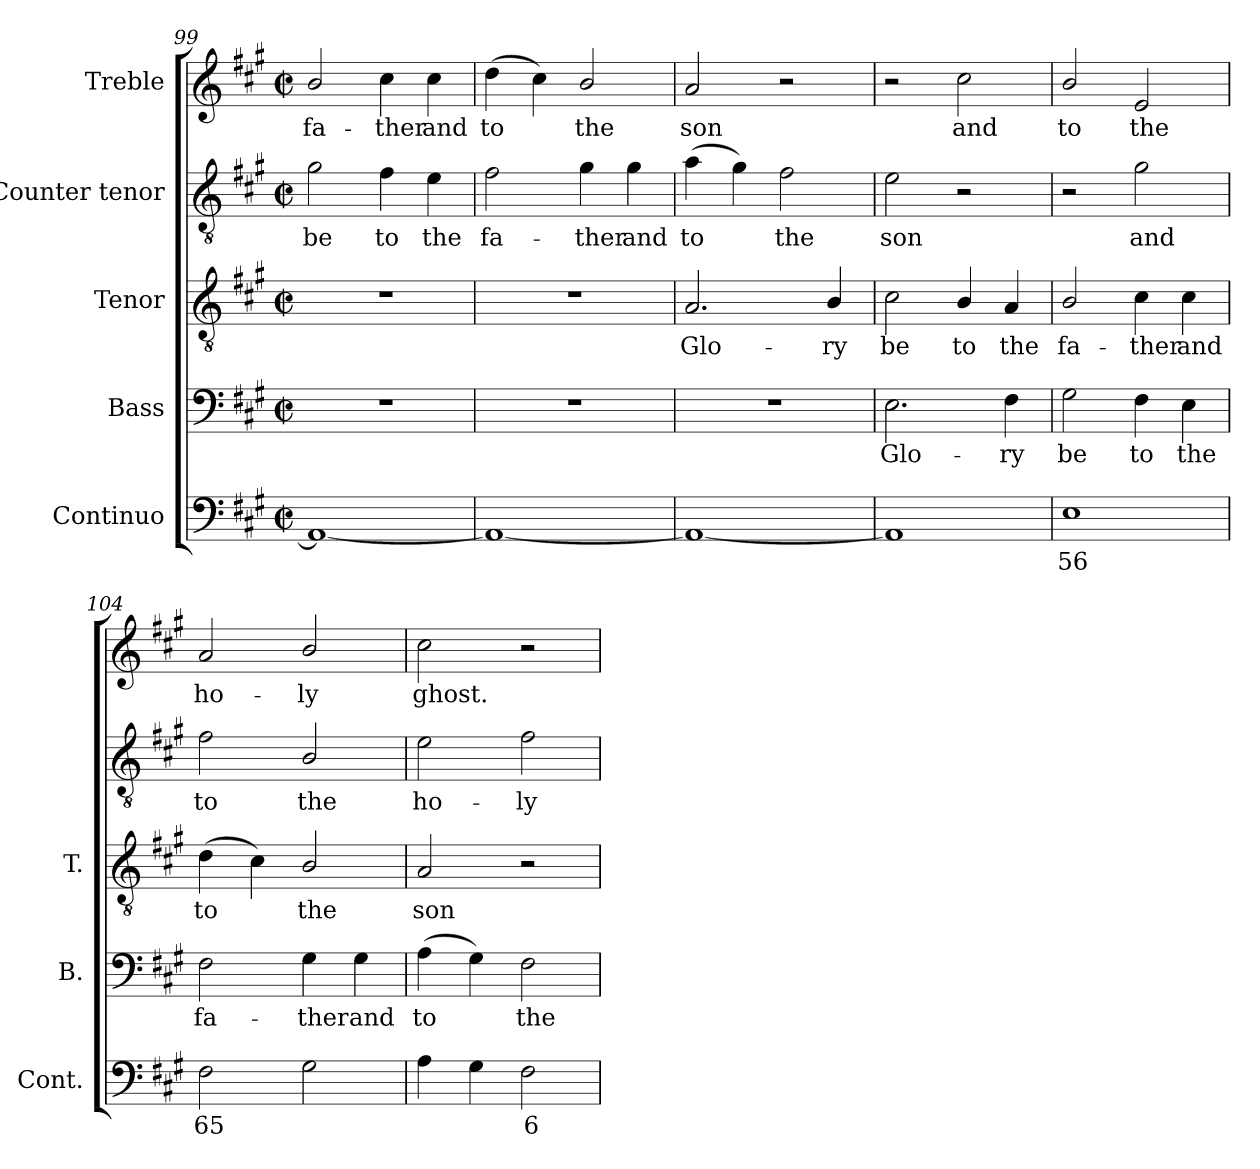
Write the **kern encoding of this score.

**kern	**text	**kern	**text	**kern	**text	**kern	**text	**kern	**text
*part5	*part5	*part4	*part4	*part3	*part3	*part2	*part2	*part1	*part1
*staff5	*staff5	*staff4	*staff4	*staff3	*staff3	*staff2	*staff2	*staff1	*staff1
*I"Continuo	*	*I"Bass	*	*I"Tenor	*	*I"Counter tenor	*	*I"Treble	*
*I'Cont.	*	*I'B.	*	*I'T.	*	*	*	*	*
*clefF4	*	*clefF4	*	*clefGv2	*	*clefGv2	*	*clefG2	*
*	*	*	*	*ITrd7c12	*	*ITrd7c12	*	*	*
*k[f#c#g#]	*	*k[f#c#g#]	*	*k[f#c#g#]	*	*k[f#c#g#]	*	*k[f#c#g#]	*
*A:	*	*A:	*	*A:	*	*A:	*	*A:	*
*M2/2	*	*M2/2	*	*M2/2	*	*M2/2	*	*M2/2	*
*met(c|)	*	*met(c|)	*	*met(c|)	*	*met(c|)	*	*met(c|)	*
=99	=99	=99	=99	=99	=99	=99	=99	=99	=99
!	!	!	!	!	!	!	!LO:LY:b:color=#000000	!	!
!	!	!	!	!	!	!	!	!	!LO:LY:b:color=#000000
1AAi_	.	1r	.	1r	.	2G#i\	be	2bi/	fa-
!	!	!	!	!	!	!	!LO:LY:b:color=#000000	!	!
!	!	!	!	!	!	!	!	!	!LO:LY:b:color=#000000
.	.	.	.	.	.	4F#i\	to	4cc#i\	-ther
!	!	!	!	!	!	!	!LO:LY:b:color=#000000	!	!
!	!	!	!	!	!	!	!	!	!LO:LY:b:color=#000000
.	.	.	.	.	.	4Ei\	the	4cc#i\	and
=100	=100	=100	=100	=100	=100	=100	=100	=100	=100
!	!	!	!	!	!	!	!LO:LY:b:color=#000000	!	!
!	!	!	!	!	!	!	!	!	!LO:LY:b:color=#000000
1AAi_	.	1r	.	1r	.	2F#i\	fa-	(4ddi\	to
.	.	.	.	.	.	.	.	4cc#i\)	.
!	!	!	!	!	!	!	!LO:LY:b:color=#000000	!	!
!	!	!	!	!	!	!	!	!	!LO:LY:b:color=#000000
.	.	.	.	.	.	4G#i\	-ther	2bi/	the
!	!	!	!	!	!	!	!LO:LY:b:color=#000000	!	!
.	.	.	.	.	.	4G#i\	and	.	.
=101	=101	=101	=101	=101	=101	=101	=101	=101	=101
!	!	!	!	!	!LO:LY:b:color=#000000	!	!	!	!
!	!	!	!	!	!	!	!LO:LY:b:color=#000000	!	!
!	!	!	!	!	!	!	!	!	!LO:LY:b:color=#000000
1AAi_	.	1r	.	2.AAi/	Glo-	(4Ai\	to	2ai/	son
.	.	.	.	.	.	4G#i\)	.	.	.
!	!	!	!	!	!	!	!LO:LY:b:color=#000000	!	!
.	.	.	.	.	.	2F#i\	the	2r	.
!	!	!	!	!	!LO:LY:b:color=#000000	!	!	!	!
.	.	.	.	4BBi/	-ry	.	.	.	.
=102	=102	=102	=102	=102	=102	=102	=102	=102	=102
!	!	!	!LO:LY:b:color=#000000	!	!	!	!	!	!
!	!	!	!	!	!LO:LY:b:color=#000000	!	!	!	!
!	!	!	!	!	!	!	!LO:LY:b:color=#000000	!	!
1AAi]	.	2.Ei\	Glo-	2C#i\	be	2Ei\	son	2r	.
!	!	!	!	!	!LO:LY:b:color=#000000	!	!	!	!
!	!	!	!	!	!	!	!	!	!LO:LY:b:color=#000000
.	.	.	.	4BBi/	to	2r	.	2cc#i\	and
!	!	!	!LO:LY:b:color=#000000	!	!	!	!	!	!
!	!	!	!	!	!LO:LY:b:color=#000000	!	!	!	!
.	.	4F#i\	-ry	4AAi/	the	.	.	.	.
=103	=103	=103	=103	=103	=103	=103	=103	=103	=103
!	!LO:LY:b:color=#000000	!	!	!	!	!	!	!	!
!	!	!	!LO:LY:b:color=#000000	!	!	!	!	!	!
!	!	!	!	!	!LO:LY:b:color=#000000	!	!	!	!
!	!	!	!	!	!	!	!	!	!LO:LY:b:color=#000000
1Ei	56	2G#i\	be	2BBi/	fa-	2r	.	2bi/	to
!	!	!	!LO:LY:b:color=#000000	!	!	!	!	!	!
!	!	!	!	!	!LO:LY:b:color=#000000	!	!	!	!
!	!	!	!	!	!	!	!LO:LY:b:color=#000000	!	!
!	!	!	!	!	!	!	!	!	!LO:LY:b:color=#000000
.	.	4F#i\	to	4C#i\	-ther	2G#i\	and	2ei/	the
!	!	!	!LO:LY:b:color=#000000	!	!	!	!	!	!
!	!	!	!	!	!LO:LY:b:color=#000000	!	!	!	!
.	.	4Ei\	the	4C#i\	and	.	.	.	.
=104	=104	=104	=104	=104	=104	=104	=104	=104	=104
!	!LO:LY:b:color=#000000	!	!	!	!	!	!	!	!
!	!	!	!LO:LY:b:color=#000000	!	!	!	!	!	!
!	!	!	!	!	!LO:LY:b:color=#000000	!	!	!	!
!	!	!	!	!	!	!	!LO:LY:b:color=#000000	!	!
!	!	!	!	!	!	!	!	!	!LO:LY:b:color=#000000
2F#i\	65	2F#i\	fa-	(4Di\	to	2F#i\	to	2ai/	ho-
.	.	.	.	4C#i\)	.	.	.	.	.
!	!	!	!LO:LY:b:color=#000000	!	!	!	!	!	!
!	!	!	!	!	!LO:LY:b:color=#000000	!	!	!	!
!	!	!	!	!	!	!	!LO:LY:b:color=#000000	!	!
!	!	!	!	!	!	!	!	!	!LO:LY:b:color=#000000
2G#i\	.	4G#i\	-ther	2BBi/	the	2BBi/	the	2bi/	-ly
!	!	!	!LO:LY:b:color=#000000	!	!	!	!	!	!
.	.	4G#i\	and	.	.	.	.	.	.
!!LO:LB:g=z
=105	=105	=105	=105	=105	=105	=105	=105	=105	=105
!	!	!	!LO:LY:b:color=#000000	!	!	!	!	!	!
!	!	!	!	!	!LO:LY:b:color=#000000	!	!	!	!
!	!	!	!	!	!	!	!LO:LY:b:color=#000000	!	!
!	!	!	!	!	!	!	!	!	!LO:LY:b:color=#000000
4Ai\	.	(4Ai\	to	2AAi/	son	2Ei\	ho-	2cc#i\	ghost.
4G#i\	.	4G#i\)	.	.	.	.	.	.	.
!	!LO:LY:b:color=#000000	!	!	!	!	!	!	!	!
!	!	!	!LO:LY:b:color=#000000	!	!	!	!	!	!
!	!	!	!	!	!	!	!LO:LY:b:color=#000000	!	!
2F#i\	6	2F#i\	the	2r	.	2F#i\	-ly	2r	.
=	=	=	=	=	=	=	=	=	=
*-	*-	*-	*-	*-	*-	*-	*-	*-	*-
